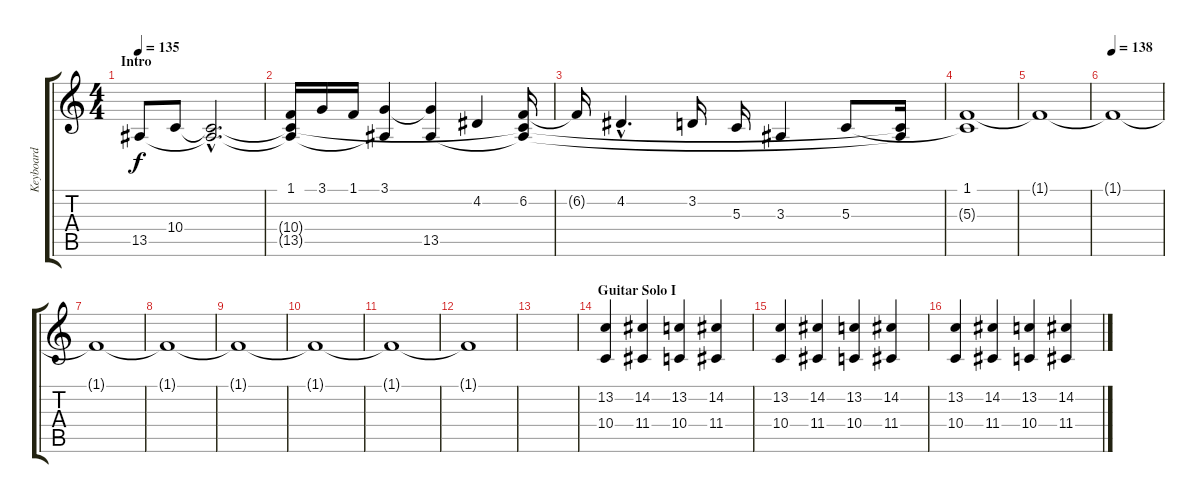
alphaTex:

\track ("Keyboard" "Keyboard") {instrument drawbarorgan}
\staff {score tabs}
\tuning (E4 B3 G3 D3 A2 E2) {hide}
\ts (4 4)
\section ("" "Intro")
\tempo 135
\tempo 110
\tempo 135
\clef g2
\ks c
13.5.8{dy f instrument drawbarorgan} 10.4.8 (10.4{hac t} 13.5{hac t}).2{d} |
(1.1 10.4{t} 13.5{t}).16 3.1.16 1.1.16 (3.1 13.5{t}).4 (3.1{t} 13.5).4 4.2.4 (6.2 10.4{t} 13.5{t}).16 |
6.2{t}.16 4.2{hac}.4{d} 3.2.16 5.3.16 3.3.4 5.3.8 (10.4{t} 13.5{t}).16 |
(1.1 5.3{t}).1 |
1.1{t}.1 |
\tempo 138
1.1{t}.1 |
1.1{t}.1 |
1.1{t}.1 |
1.1{t}.1 |
1.1{t}.1 |
1.1{t}.1 |
1.1{t}.1 |
|
\section ("" "Guitar Solo I")
(13.2 10.4).4{instrument synthstrings1} (14.2 11.4).4 (13.2 10.4).4 (14.2 11.4).4 |
(13.2 10.4).4 (14.2 11.4).4 (13.2 10.4).4 (14.2 11.4).4 |
(13.2 10.4).4 (14.2 11.4).4 (13.2 10.4).4 (14.2 11.4).4
